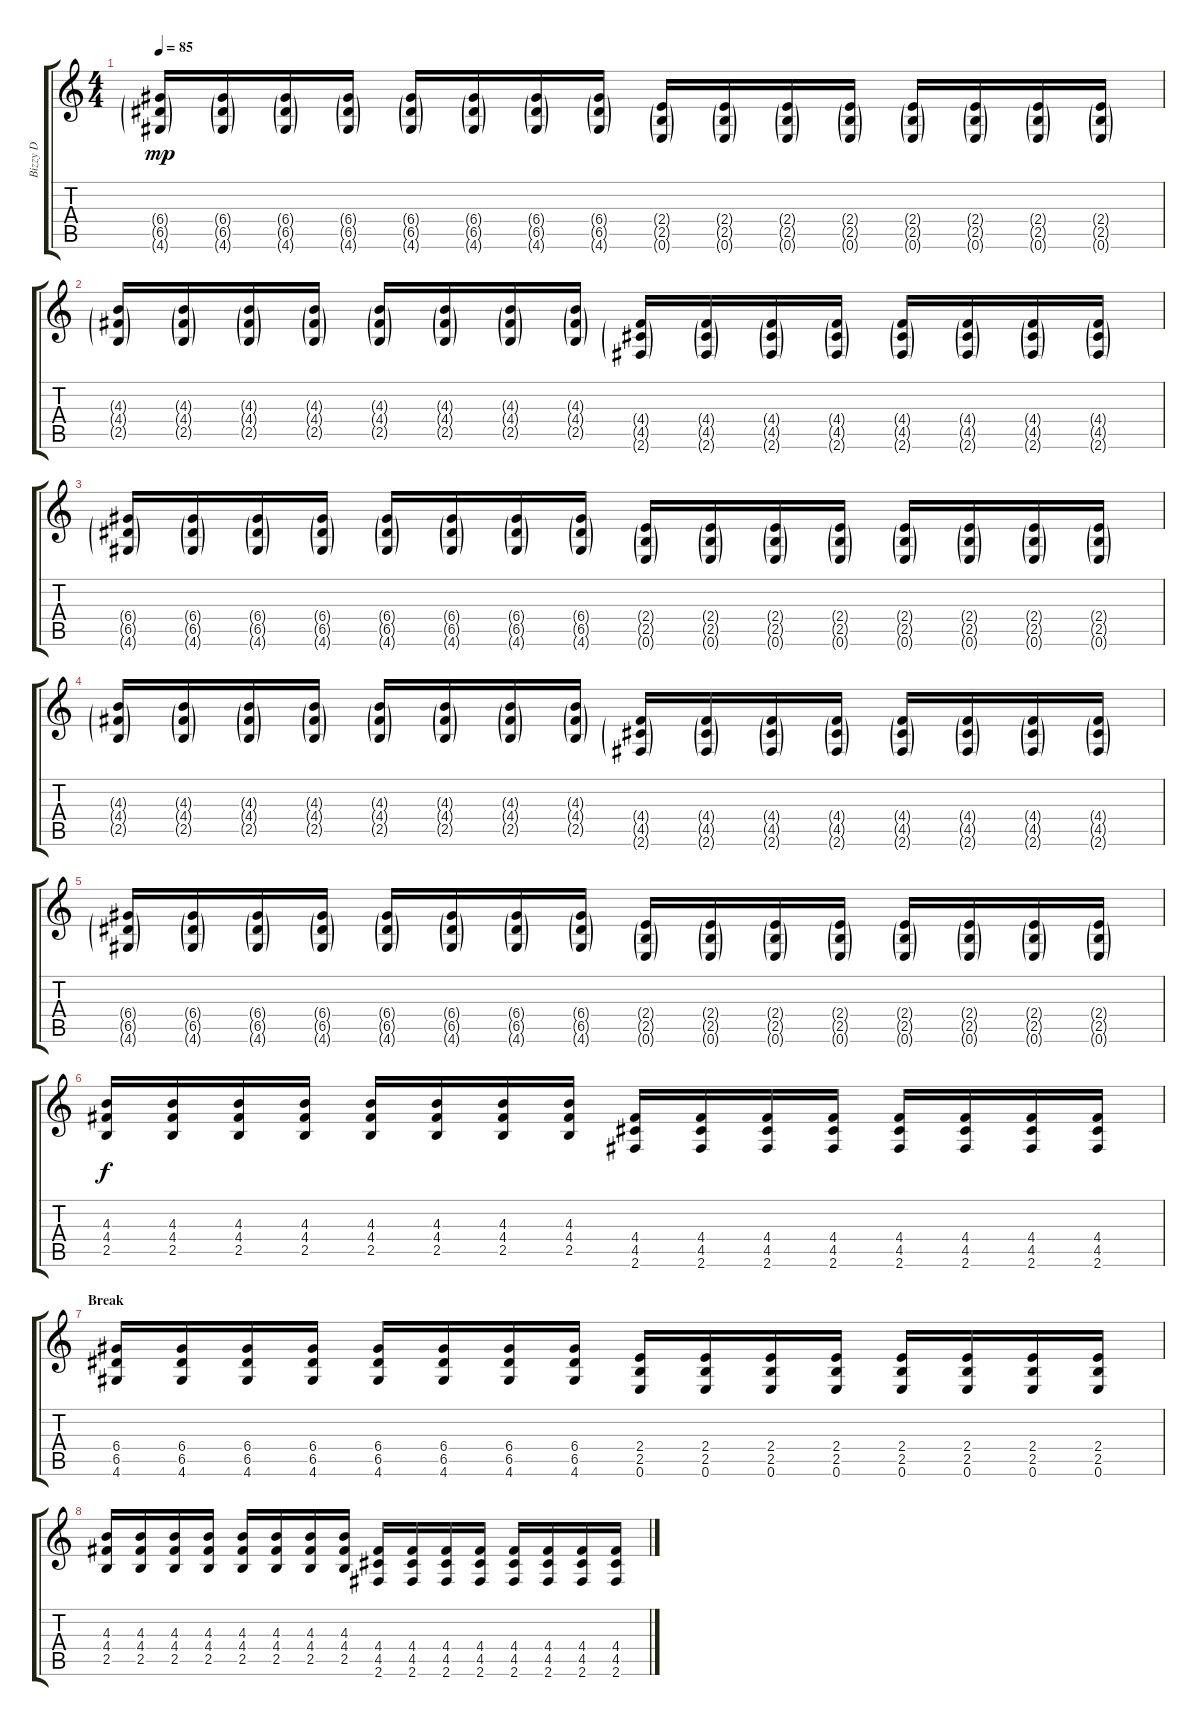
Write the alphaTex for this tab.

\track ("Bizzy D" "Bizzy D") {instrument distortionguitar}
\staff {score tabs}
\tuning (E4 B3 G3 D3 A2 E2) {hide}
\ts (4 4)
\tempo 85
\clef g2
\ks c
(6.4{g} 6.5{g} 4.6{g}).16{dy mp} (6.4{g} 6.5{g} 4.6{g}).16 (6.4{g} 6.5{g} 4.6{g}).16 (6.4{g} 6.5{g} 4.6{g}).16 (6.4{g} 6.5{g} 4.6{g}).16 (6.4{g} 6.5{g} 4.6{g}).16 (6.4{g} 6.5{g} 4.6{g}).16 (6.4{g} 6.5{g} 4.6{g}).16 (2.4{g} 2.5{g} 0.6{g}).16 (2.4{g} 2.5{g} 0.6{g}).16 (2.4{g} 2.5{g} 0.6{g}).16 (2.4{g} 2.5{g} 0.6{g}).16 (2.4{g} 2.5{g} 0.6{g}).16 (2.4{g} 2.5{g} 0.6{g}).16 (2.4{g} 2.5{g} 0.6{g}).16 (2.4{g} 2.5{g} 0.6{g}).16 |
(4.3{g} 4.4{g} 2.5{g}).16 (4.3{g} 4.4{g} 2.5{g}).16 (4.3{g} 4.4{g} 2.5{g}).16 (4.3{g} 4.4{g} 2.5{g}).16 (4.3{g} 4.4{g} 2.5{g}).16 (4.3{g} 4.4{g} 2.5{g}).16 (4.3{g} 4.4{g} 2.5{g}).16 (4.3{g} 4.4{g} 2.5{g}).16 (4.4{g} 4.5{g} 2.6{g}).16 (4.4{g} 4.5{g} 2.6{g}).16 (4.4{g} 4.5{g} 2.6{g}).16 (4.4{g} 4.5{g} 2.6{g}).16 (4.4{g} 4.5{g} 2.6{g}).16 (4.4{g} 4.5{g} 2.6{g}).16 (4.4{g} 4.5{g} 2.6{g}).16 (4.4{g} 4.5{g} 2.6{g}).16 |
(6.4{g} 6.5{g} 4.6{g}).16 (6.4{g} 6.5{g} 4.6{g}).16 (6.4{g} 6.5{g} 4.6{g}).16 (6.4{g} 6.5{g} 4.6{g}).16 (6.4{g} 6.5{g} 4.6{g}).16 (6.4{g} 6.5{g} 4.6{g}).16 (6.4{g} 6.5{g} 4.6{g}).16 (6.4{g} 6.5{g} 4.6{g}).16 (2.4{g} 2.5{g} 0.6{g}).16 (2.4{g} 2.5{g} 0.6{g}).16 (2.4{g} 2.5{g} 0.6{g}).16 (2.4{g} 2.5{g} 0.6{g}).16 (2.4{g} 2.5{g} 0.6{g}).16 (2.4{g} 2.5{g} 0.6{g}).16 (2.4{g} 2.5{g} 0.6{g}).16 (2.4{g} 2.5{g} 0.6{g}).16 |
(4.3{g} 4.4{g} 2.5{g}).16 (4.3{g} 4.4{g} 2.5{g}).16 (4.3{g} 4.4{g} 2.5{g}).16 (4.3{g} 4.4{g} 2.5{g}).16 (4.3{g} 4.4{g} 2.5{g}).16 (4.3{g} 4.4{g} 2.5{g}).16 (4.3{g} 4.4{g} 2.5{g}).16 (4.3{g} 4.4{g} 2.5{g}).16 (4.4{g} 4.5{g} 2.6{g}).16 (4.4{g} 4.5{g} 2.6{g}).16 (4.4{g} 4.5{g} 2.6{g}).16 (4.4{g} 4.5{g} 2.6{g}).16 (4.4{g} 4.5{g} 2.6{g}).16 (4.4{g} 4.5{g} 2.6{g}).16 (4.4{g} 4.5{g} 2.6{g}).16 (4.4{g} 4.5{g} 2.6{g}).16 |
(6.4{g} 6.5{g} 4.6{g}).16 (6.4{g} 6.5{g} 4.6{g}).16 (6.4{g} 6.5{g} 4.6{g}).16 (6.4{g} 6.5{g} 4.6{g}).16 (6.4{g} 6.5{g} 4.6{g}).16 (6.4{g} 6.5{g} 4.6{g}).16 (6.4{g} 6.5{g} 4.6{g}).16 (6.4{g} 6.5{g} 4.6{g}).16 (2.4{g} 2.5{g} 0.6{g}).16 (2.4{g} 2.5{g} 0.6{g}).16 (2.4{g} 2.5{g} 0.6{g}).16 (2.4{g} 2.5{g} 0.6{g}).16 (2.4{g} 2.5{g} 0.6{g}).16 (2.4{g} 2.5{g} 0.6{g}).16 (2.4{g} 2.5{g} 0.6{g}).16 (2.4{g} 2.5{g} 0.6{g}).16 |
(4.3 4.4 2.5).16{dy f} (4.3 4.4 2.5).16 (4.3 4.4 2.5).16 (4.3 4.4 2.5).16 (4.3 4.4 2.5).16 (4.3 4.4 2.5).16 (4.3 4.4 2.5).16 (4.3 4.4 2.5).16 (4.4 4.5 2.6).16 (4.4 4.5 2.6).16 (4.4 4.5 2.6).16 (4.4 4.5 2.6).16 (4.4 4.5 2.6).16 (4.4 4.5 2.6).16 (4.4 4.5 2.6).16 (4.4 4.5 2.6).16 |
\section ("" "Break")
(6.4 6.5 4.6).16 (6.4 6.5 4.6).16 (6.4 6.5 4.6).16 (6.4 6.5 4.6).16 (6.4 6.5 4.6).16 (6.4 6.5 4.6).16 (6.4 6.5 4.6).16 (6.4 6.5 4.6).16 (2.4 2.5 0.6).16 (2.4 2.5 0.6).16 (2.4 2.5 0.6).16 (2.4 2.5 0.6).16 (2.4 2.5 0.6).16 (2.4 2.5 0.6).16 (2.4 2.5 0.6).16 (2.4 2.5 0.6).16 |
(4.3 4.4 2.5).16 (4.3 4.4 2.5).16 (4.3 4.4 2.5).16 (4.3 4.4 2.5).16 (4.3 4.4 2.5).16 (4.3 4.4 2.5).16 (4.3 4.4 2.5).16 (4.3 4.4 2.5).16 (4.4 4.5 2.6).16 (4.4 4.5 2.6).16 (4.4 4.5 2.6).16 (4.4 4.5 2.6).16 (4.4 4.5 2.6).16 (4.4 4.5 2.6).16 (4.4 4.5 2.6).16 (4.4 4.5 2.6).16
